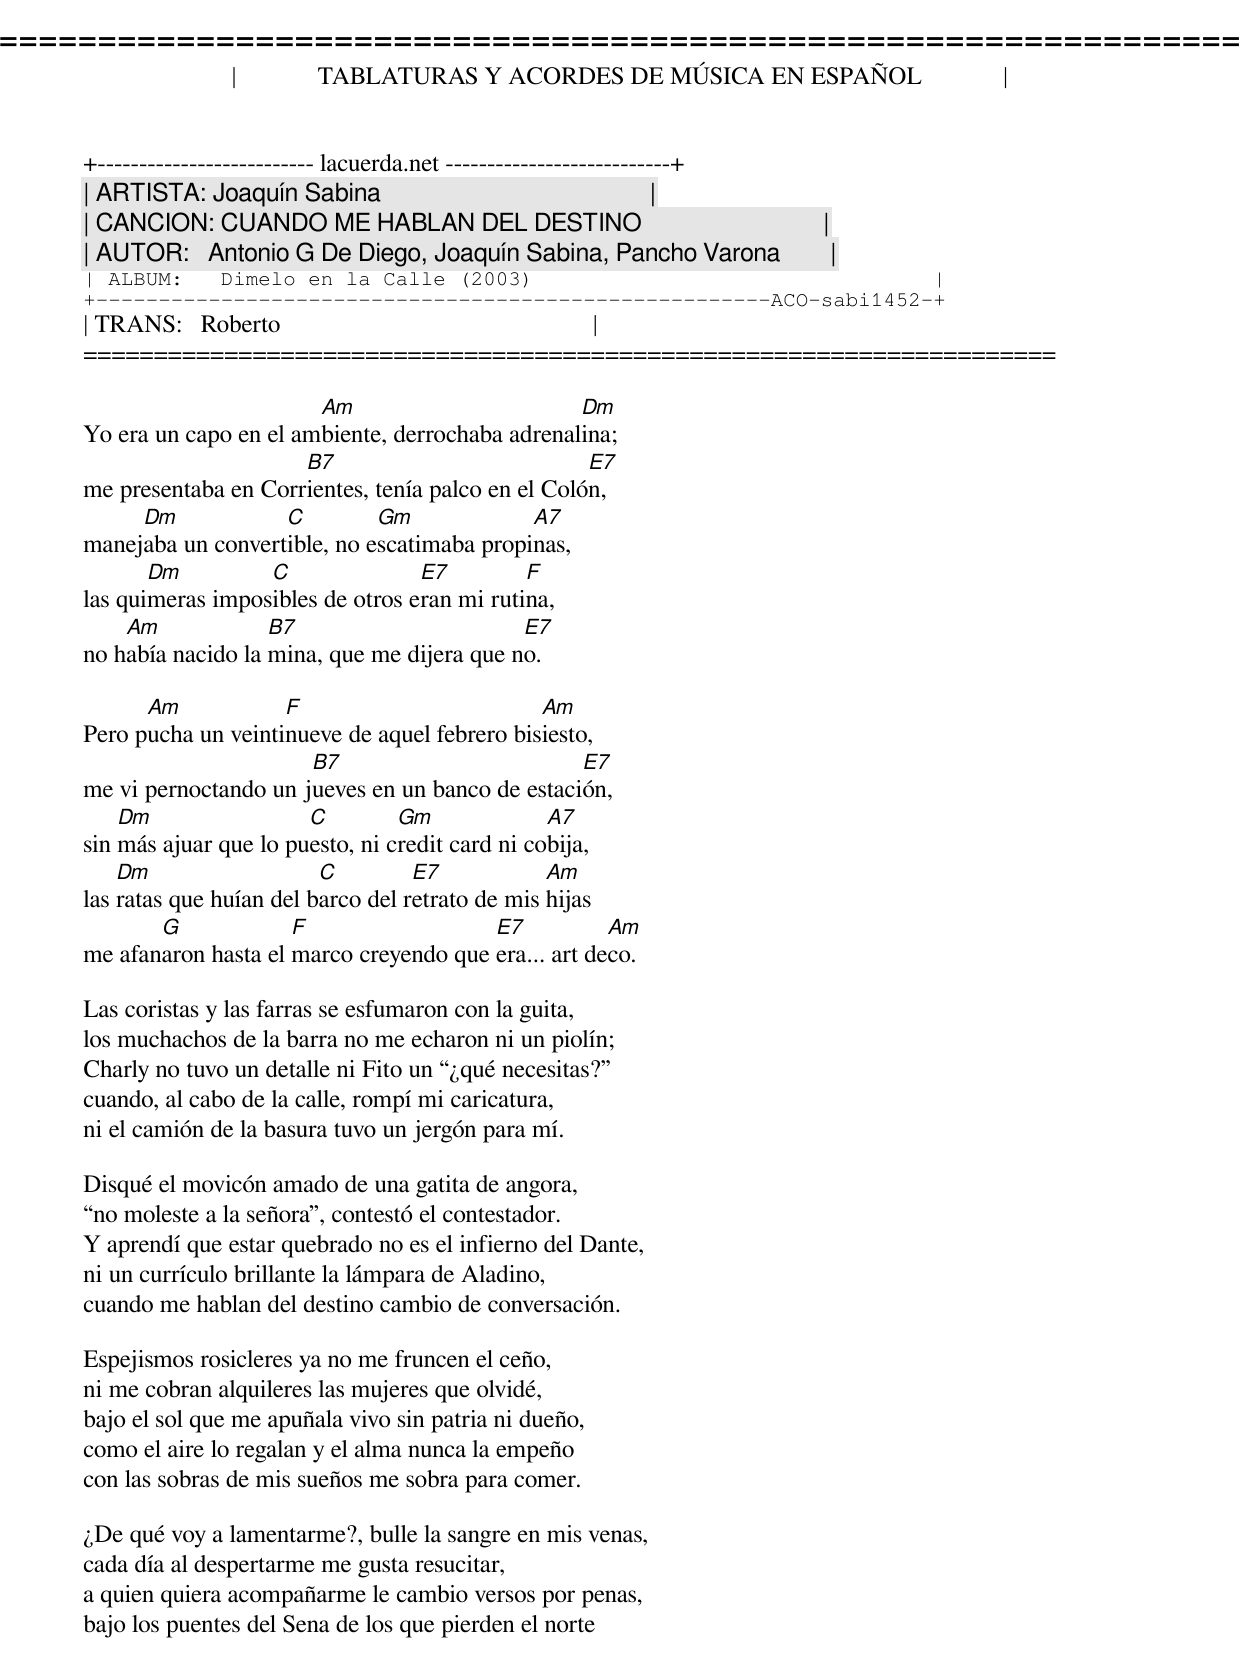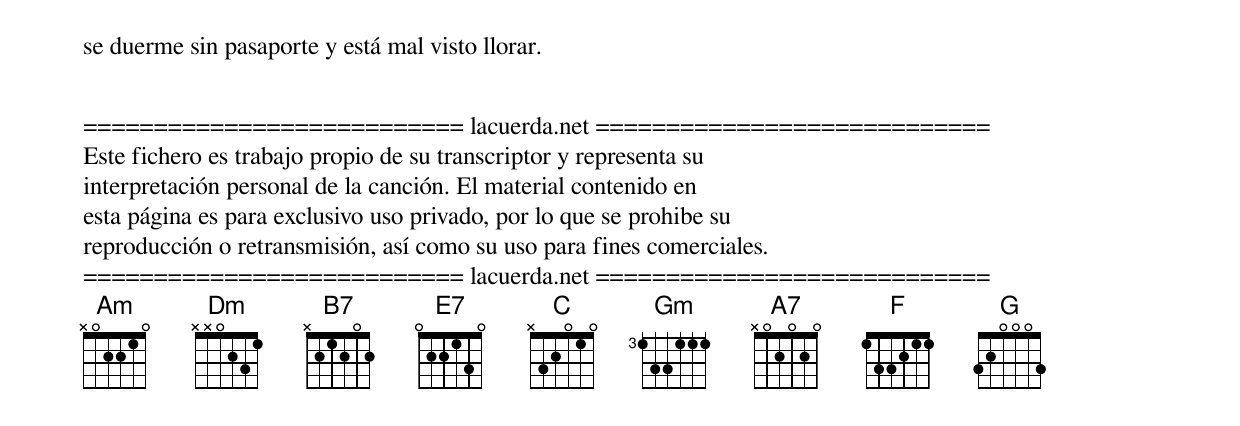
=====================================================================
|             TABLATURAS Y ACORDES DE MÚSICA EN ESPAÑOL             |
+-------------------------- lacuerda.net ---------------------------+
| ARTISTA: Joaquín Sabina                                           |
| CANCION: CUANDO ME HABLAN DEL DESTINO                             |
| AUTOR:   Antonio G De Diego, Joaquín Sabina, Pancho Varona        |
| ALBUM:   Dimelo en la Calle (2003)                                |
+------------------------------------------------------ACO-sabi1452-+
| TRANS:   Roberto                                                  |
=====================================================================

                       Am                        Dm
Yo era un capo en el ambiente, derrochaba adrenalina;
                     B7                            E7
me presentaba en Corrientes, tenía palco en el Colón,
     Dm            C         Gm             A7
manejaba un convertible, no escatimaba propinas,
       Dm         C               E7         F
las quimeras imposibles de otros eran mi rutina,
    Am             B7                       E7
no había nacido la mina, que me dijera que no.

      Am            F                         Am
Pero pucha un veintinueve de aquel febrero bisiesto,
                      B7                         E7
me vi pernoctando un jueves en un banco de estación,
    Dm                 C         Gm              A7
sin más ajuar que lo puesto, ni credit card ni cobija,
    Dm                   C         E7            Am
las ratas que huían del barco del retrato de mis hijas
       G             F                  E7           Am
me afanaron hasta el marco creyendo que era... art deco.

Las coristas y las farras se esfumaron con la guita,
los muchachos de la barra no me echaron ni un piolín;
Charly no tuvo un detalle ni Fito un ¿qué necesitas?
cuando, al cabo de la calle, rompí mi caricatura,
ni el camión de la basura tuvo un jergón para mí.

Disqué el movicón amado de una gatita de angora,
no moleste a la señora, contestó el contestador.
Y aprendí que estar quebrado no es el infierno del Dante,
ni un currículo brillante la lámpara de Aladino,
cuando me hablan del destino cambio de conversación.

Espejismos rosicleres ya no me fruncen el ceño,
ni me cobran alquileres las mujeres que olvidé,
bajo el sol que me apuñala vivo sin patria ni dueño,
como el aire lo regalan y el alma nunca la empeño
con las sobras de mis sueños me sobra para comer.

¿De qué voy a lamentarme?, bulle la sangre en mis venas,
cada día al despertarme me gusta resucitar,
a quien quiera acompañarme le cambio versos por penas,
bajo los puentes del Sena de los que pierden el norte
se duerme sin pasaporte y está mal visto llorar.


=========================== lacuerda.net ============================
Este fichero es trabajo propio de su transcriptor y representa su
interpretación personal de la canción. El material contenido en
esta página es para exclusivo uso privado, por lo que se prohibe su
reproducción o retransmisión, así como su uso para fines comerciales.
=========================== lacuerda.net ============================
